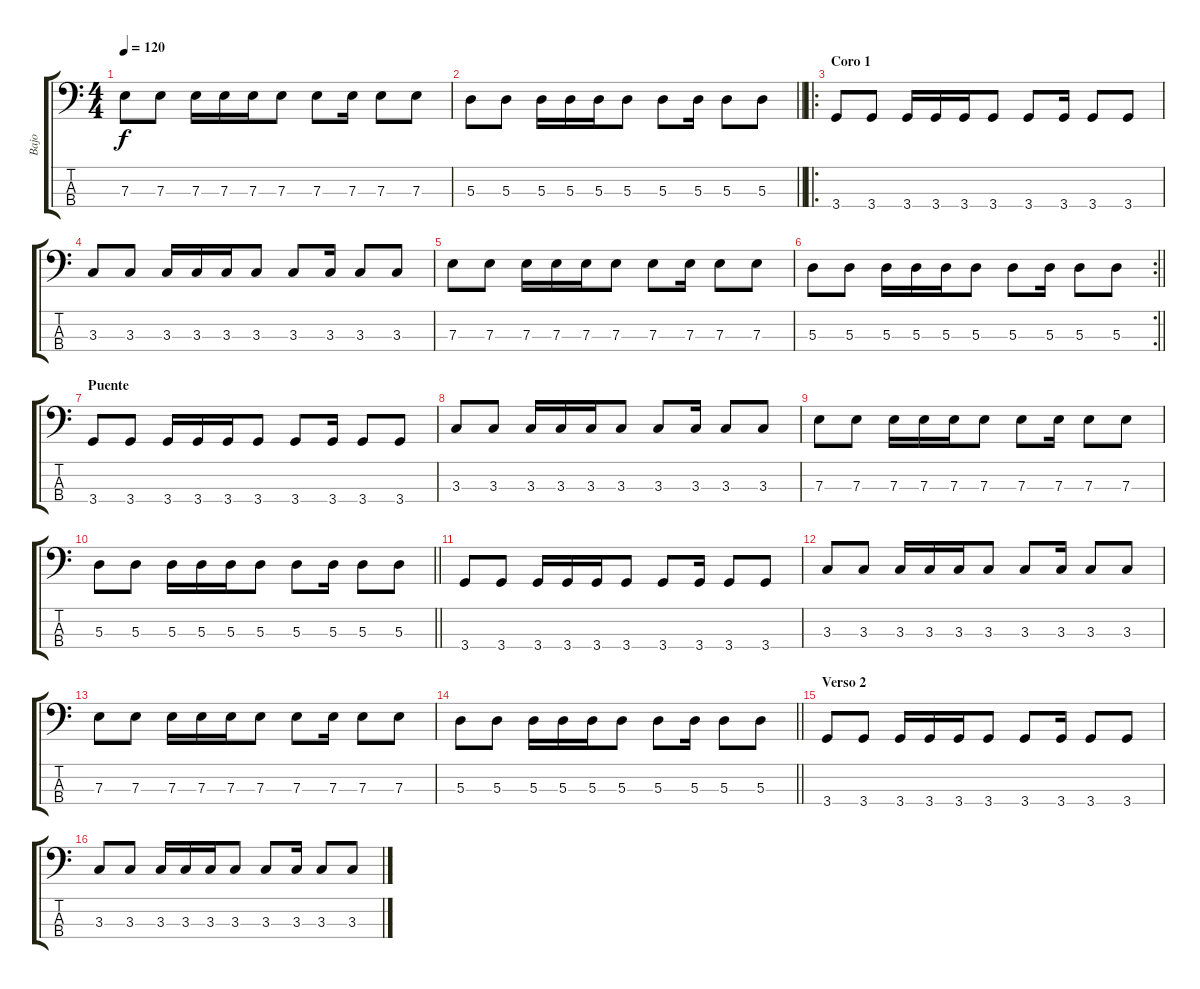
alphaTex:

\track ("Bajo" "Bajo") {instrument electricbasspick}
\staff {score tabs}
\tuning (G2 D2 A1 E1) {hide}
\ts (4 4)
\tempo 120
\clef f4
\ks c
7.3.8{dy f} 7.3.8 7.3.16 7.3.16 7.3.16 7.3.8 7.3.8 7.3.16 7.3.8 7.3.8 |
\barLineRight lightlight
5.3.8 5.3.8 5.3.16 5.3.16 5.3.16 5.3.8 5.3.8 5.3.16 5.3.8 5.3.8 |
\ro
\section ("" "Coro 1")
3.4.8 3.4.8 3.4.16 3.4.16 3.4.16 3.4.8 3.4.8 3.4.16 3.4.8 3.4.8 |
3.3.8 3.3.8 3.3.16 3.3.16 3.3.16 3.3.8 3.3.8 3.3.16 3.3.8 3.3.8 |
7.3.8 7.3.8 7.3.16 7.3.16 7.3.16 7.3.8 7.3.8 7.3.16 7.3.8 7.3.8 |
\rc 2
\barLineRight lightlight
5.3.8 5.3.8 5.3.16 5.3.16 5.3.16 5.3.8 5.3.8 5.3.16 5.3.8 5.3.8 |
\section ("" "Puente")
3.4.8 3.4.8 3.4.16 3.4.16 3.4.16 3.4.8 3.4.8 3.4.16 3.4.8 3.4.8 |
3.3.8 3.3.8 3.3.16 3.3.16 3.3.16 3.3.8 3.3.8 3.3.16 3.3.8 3.3.8 |
7.3.8 7.3.8 7.3.16 7.3.16 7.3.16 7.3.8 7.3.8 7.3.16 7.3.8 7.3.8 |
\barLineRight lightlight
5.3.8 5.3.8 5.3.16 5.3.16 5.3.16 5.3.8 5.3.8 5.3.16 5.3.8 5.3.8 |
\section ("" "")
3.4.8 3.4.8 3.4.16 3.4.16 3.4.16 3.4.8 3.4.8 3.4.16 3.4.8 3.4.8 |
3.3.8 3.3.8 3.3.16 3.3.16 3.3.16 3.3.8 3.3.8 3.3.16 3.3.8 3.3.8 |
7.3.8 7.3.8 7.3.16 7.3.16 7.3.16 7.3.8 7.3.8 7.3.16 7.3.8 7.3.8 |
\barLineRight lightlight
5.3.8 5.3.8 5.3.16 5.3.16 5.3.16 5.3.8 5.3.8 5.3.16 5.3.8 5.3.8 |
\section ("" "Verso 2")
3.4.8 3.4.8 3.4.16 3.4.16 3.4.16 3.4.8 3.4.8 3.4.16 3.4.8 3.4.8 |
3.3.8 3.3.8 3.3.16 3.3.16 3.3.16 3.3.8 3.3.8 3.3.16 3.3.8 3.3.8
